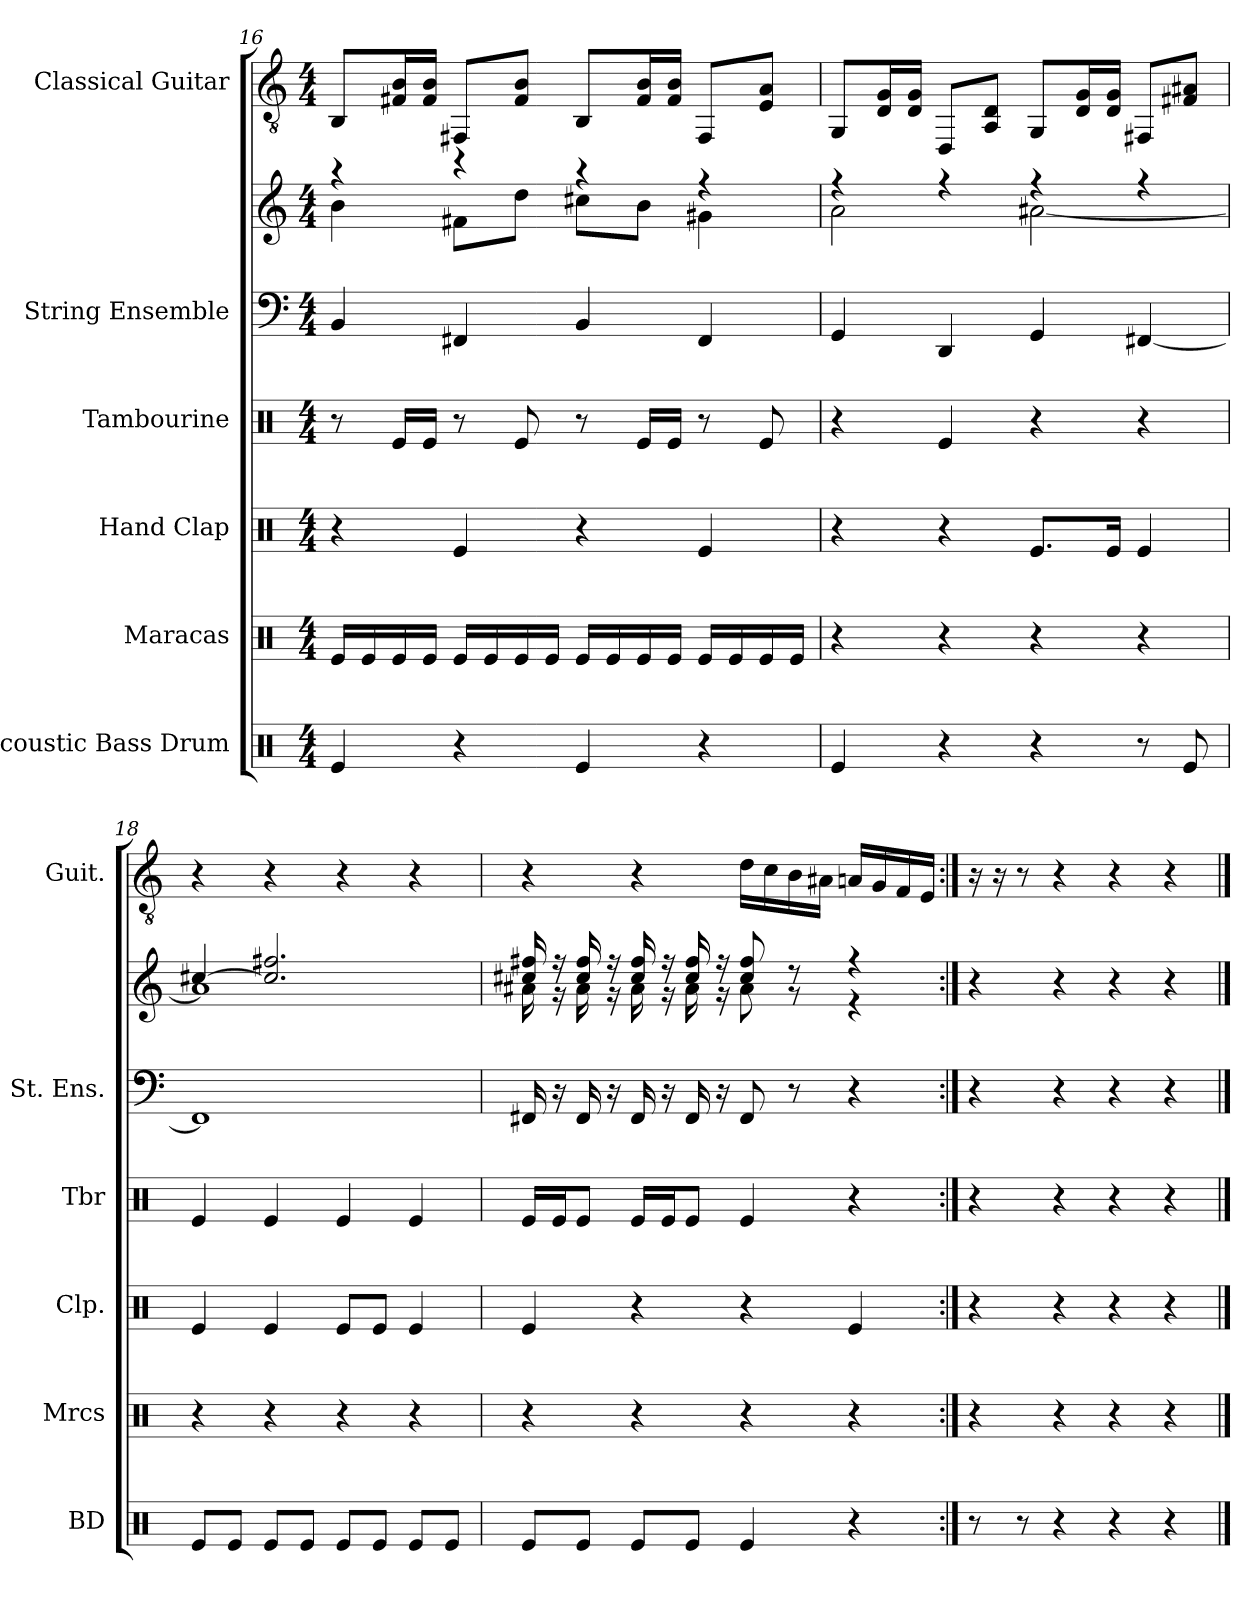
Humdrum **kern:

**kern	**kern	**kern	**kern	**kern	**kern	**kern
*part6	*part5	*part4	*part3	*part2	*part2	*part1
*staff7	*staff6	*staff5	*staff4	*staff3	*staff2	*staff1
*I"Acoustic Bass Drum	*I"Maracas	*I"Hand Clap	*I"Tambourine	*I"String Ensemble	*	*I"Classical Guitar
*I'BD	*I'Mrcs	*I'Clp.	*I'Tbr	*I'St. Ens.	*	*I'Guit.
*clefX	*clefX	*clefX	*clefX	*clefF4	*clefG2	*clefGv2
*k[]	*k[]	*k[]	*k[]	*k[]	*k[]	*k[]
*M4/4	*M4/4	*M4/4	*M4/4	*M4/4	*M4/4	*M4/4
=16	=16	=16	=16	=16	=16	=16
*	*	*	*	*	*^	*
4Re	16ReLL	4r	8r	4BB	4r	4b	8BBL
.	16Re	.	.	.	.	.	.
.	16Re	.	16ReLL	.	.	.	16B 16F#XL
.	16ReJJ	.	16ReJJ	.	.	.	16F# 16BJJ
4r	16ReLL	4Re	8r	4FF#X	4r	8f#XL	8FF#XL
.	16Re	.	.	.	.	.	.
.	16Re	.	8Re	.	.	8ddJ	8F# 8BJ
.	16ReJJ	.	.	.	.	.	.
4Re	16ReLL	4r	8r	4BB	4r	8cc#XL	8BBL
.	16Re	.	.	.	.	.	.
.	16Re	.	16ReLL	.	.	8bJ	16B 16F#L
.	16ReJJ	.	16ReJJ	.	.	.	16F# 16BJJ
4r	16ReLL	4Re	8r	4FF#	4r	4g#X	8FF#L
.	16Re	.	.	.	.	.	.
.	16Re	.	8Re	.	.	.	8E 8AJ
.	16ReJJ	.	.	.	.	.	.
=17	=17	=17	=17	=17	=17	=17	=17
4Re	4r	4r	4r	4GG	4r	2a	8GGL
.	.	.	.	.	.	.	16D 16GL
.	.	.	.	.	.	.	16G 16DJJ
4r	4r	4r	4Re	4DD	4r	.	8DDL
.	.	.	.	.	.	.	8AA 8DJ
4r	4r	8.ReL	4r	4GG	4r	[2a#X	8GGL
.	.	.	.	.	.	.	16G 16DL
.	.	16ReJk	.	.	.	.	16D 16GJJ
8r	4r	4Re	4r	[4FF#X	4r	.	8FF#XL
8Re	.	.	.	.	.	.	8F#X 8A#XJ
=18	=18	=18	=18	=18	=18	=18	=18
8ReL	4r	4Re	4Re	1FF#]	[4cc#X	1a#]	4r
8ReJ	.	.	.	.	.	.	.
8ReL	4r	4Re	4Re	.	2.ff#X 2.cc#]	.	4r
8ReJ	.	.	.	.	.	.	.
8ReL	4r	8ReL	4Re	.	.	.	4r
8ReJ	.	8ReJ	.	.	.	.	.
8ReL	4r	4Re	4Re	.	.	.	4r
8ReJ	.	.	.	.	.	.	.
=19	=19	=19	=19	=19	=19	=19	=19
8ReL	4r	4Re	16ReLL	16FF#X	16ff#X 16cc#X	16a#X	4r
.	.	.	16ReJ	16r	16r	16r	.
8ReJ	.	.	8ReJ	16FF#	16cc# 16ff#	16a#	.
.	.	.	.	16r	16r	16r	.
8ReL	4r	4r	16ReLL	16FF#	16cc# 16ff#	16a#	4r
.	.	.	16ReJ	16r	16r	16r	.
8ReJ	.	.	8ReJ	16FF#	16cc# 16ff#	16a#	.
.	.	.	.	16r	16r	16r	.
4Re	4r	4r	4Re	8FF#	8cc# 8ff#	8a#	16dLL
.	.	.	.	.	.	.	16c
.	.	.	.	8r	8r	8r	16B
.	.	.	.	.	.	.	16A#XJJ
4r	4r	4Re	4r	4r	4r	4r	16AnLL
.	.	.	.	.	.	.	16G
.	.	.	.	.	.	.	16F
.	.	.	.	.	.	.	16EJJ
*	*	*	*	*	*v	*v	*
=20:|!	=20:|!	=20:|!	=20:|!	=20:|!	=20:|!	=20:|!
8r	4r	4r	4r	4r	4r	16r
.	.	.	.	.	.	16r
8r	.	.	.	.	.	8r
4r	4r	4r	4r	4r	4r	4r
4r	4r	4r	4r	4r	4r	4r
4r	4r	4r	4r	4r	4r	4r
==	==	==	==	==	==	==
*-	*-	*-	*-	*-	*-	*-
